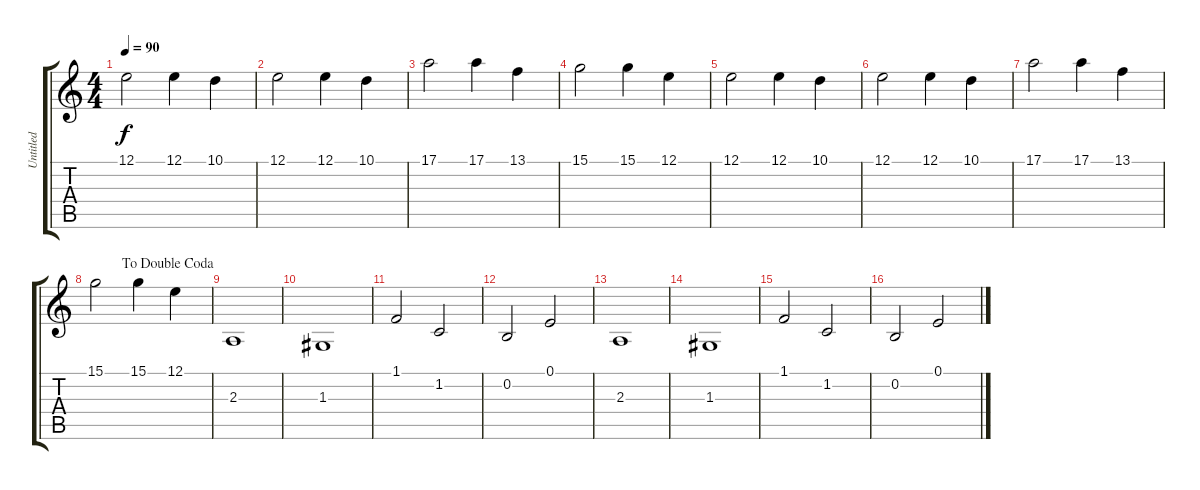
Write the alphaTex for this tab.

\track ("Untitled" "Untitled") {instrument ocarina}
\staff {score tabs}
\tuning (E4 B3 G3 D3 A2 E2) {hide}
\ts (4 4)
\tempo 90
\clef g2
\ks c
12.1.2{dy f} 12.1.4 10.1.4 |
12.1.2 12.1.4 10.1.4 |
17.1.2 17.1.4 13.1.4 |
15.1.2 15.1.4 12.1.4 |
12.1.2 12.1.4 10.1.4 |
12.1.2 12.1.4 10.1.4 |
17.1.2 17.1.4 13.1.4 |
\jump dadoublecoda
15.1.2 15.1.4 12.1.4 |
2.3.1 |
1.3.1 |
1.1.2 1.2.2 |
0.2.2 0.1.2 |
2.3.1 |
1.3.1 |
1.1.2 1.2.2 |
0.2.2 0.1.2
